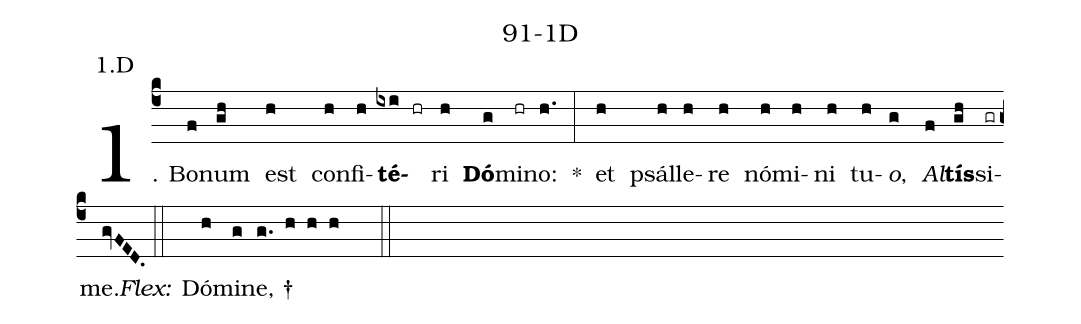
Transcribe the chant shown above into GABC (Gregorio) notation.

name: 91-1D;
annotation: 1.D;
%%
(c4)1. Bo(f)num(gh) est(h) con(h)fi(h)<b>té</b>(ixi hr)ri(h) <b>Dó</b>(g)mi(hr)no:(h.) *(:) et(h) psál(h)le(h)re(h) nó(h)mi(h)ni(h) tu(h)<i>o</i>,(g) <i>Al</i>(f)<b>tís</b>(gh)si(gr)me.(gvFED.) (::)
<i>Flex:</i>()  Dó(h)mi(g)ne, †(g. h h h  ::)
